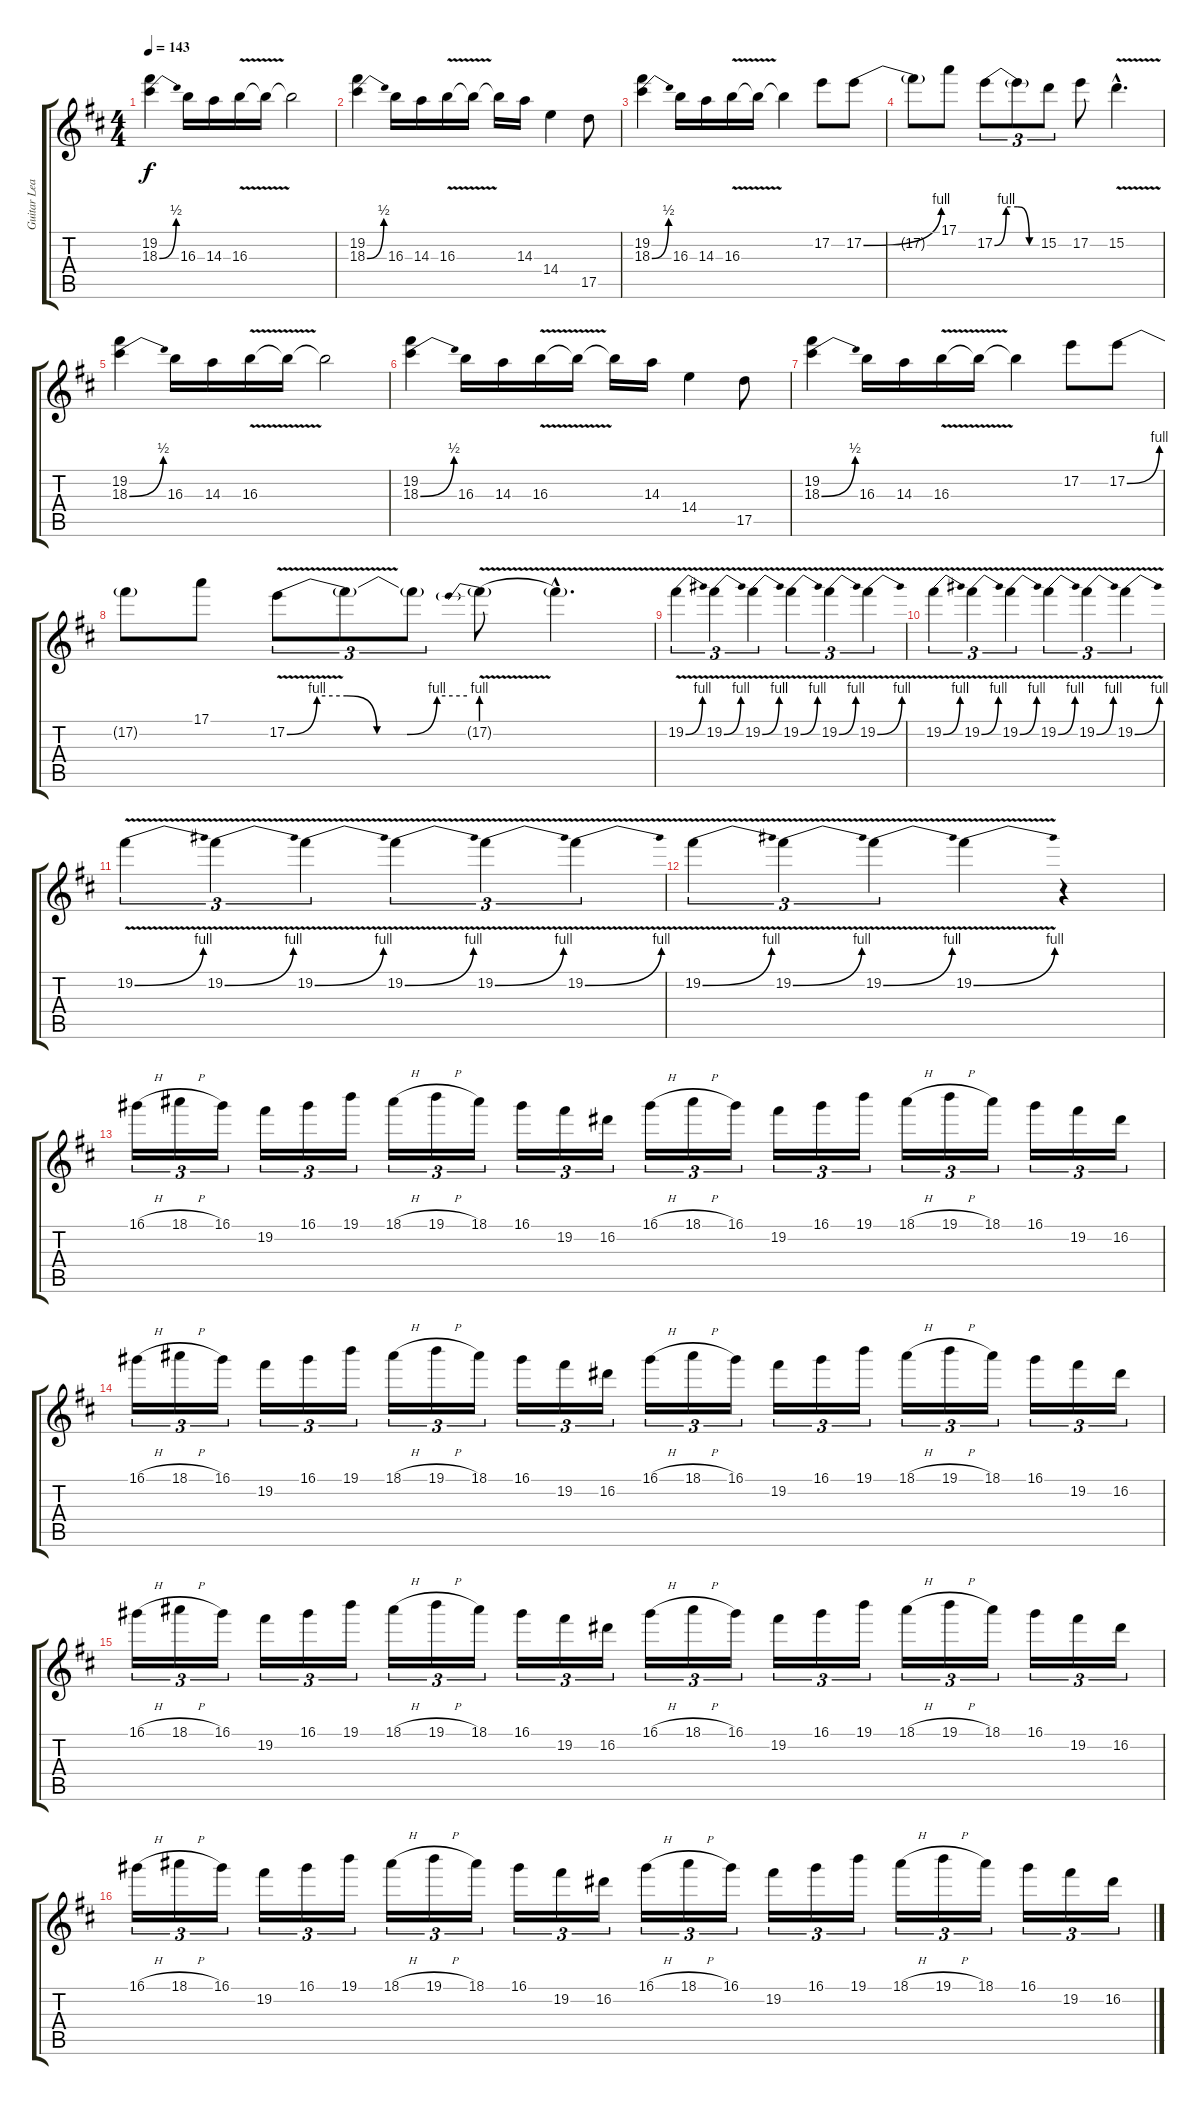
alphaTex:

\track ("Guitar Lead" "Guitar Lea") {instrument overdrivenguitar}
\staff {score tabs}
\tuning (E4 B3 G3 D3 A2 E2) {hide}
\ts (4 4)
\tempo 143
\clef g2
\ks bminor
(19.2 18.3{be (bend 0 0 60 2)}).4{dy f} 16.3.16 14.3.16 16.3{v}.16 16.3{t}.16 16.3{t}.2 |
(19.2 18.3{be (bend 0 0 60 2)}).4 16.3.16 14.3.16 16.3{v}.16 16.3{t}.16 16.3{t}.16 14.3.16 14.4.4 17.5.8 |
(19.2 18.3{be (bend 0 0 60 2)}).4 16.3.16 14.3.16 16.3{v}.16 16.3{t}.16 16.3{t}.4 17.2.8 17.2{be (bend 0 0 60 4)}.8 |
17.2{t}.8 17.1.8 17.2{be (custom 0 0 15 4 30 4 45 0 60 0)}.8{tu (3 2)} 17.2{t}.8{tu (3 2)} 15.2.8{tu (3 2)} 17.2.8 15.2{v hac}.4{d} |
(19.2 18.3{be (bend 0 0 60 2)}).4 16.3.16 14.3.16 16.3{v}.16 16.3{t}.16 16.3{t}.2 |
(19.2 18.3{be (bend 0 0 60 2)}).4 16.3.16 14.3.16 16.3{v}.16 16.3{t}.16 16.3{t}.16 14.3.16 14.4.4 17.5.8 |
(19.2 18.3{be (bend 0 0 60 2)}).4 16.3.16 14.3.16 16.3{v}.16 16.3{t}.16 16.3{t}.4 17.2.8 17.2{be (bend 0 0 60 4)}.8 |
17.2{t}.8 17.1.8 17.2{be (custom 0 0 10 4 20 4 30 0 40 0 50 4 60 4) v}.8{tu (3 2)} 17.2{t}.8{tu (3 2)} 17.2{t}.8{tu (3 2)} 17.2{be (prebend 0 4 60 4) v g}.8 17.2{hac t}.4{d} |
19.2{be (bend 0 0 60 4) v}.4{tu (3 2)} 19.2{be (bend 0 0 60 4) v}.4{tu (3 2)} 19.2{be (bend 0 0 60 4) v}.4{tu (3 2)} 19.2{be (bend 0 0 60 4) v}.4{tu (3 2)} 19.2{be (bend 0 0 60 4) v}.4{tu (3 2)} 19.2{be (bend 0 0 60 4) v}.4{tu (3 2)} |
19.2{be (bend 0 0 60 4) v}.4{tu (3 2)} 19.2{be (bend 0 0 60 4) v}.4{tu (3 2)} 19.2{be (bend 0 0 60 4) v}.4{tu (3 2)} 19.2{be (bend 0 0 60 4) v}.4{tu (3 2)} 19.2{be (bend 0 0 60 4) v}.4{tu (3 2)} 19.2{be (bend 0 0 60 4) v}.4{tu (3 2)} |
19.2{be (bend 0 0 60 4) v}.4{tu (3 2)} 19.2{be (bend 0 0 60 4) v}.4{tu (3 2)} 19.2{be (bend 0 0 60 4) v}.4{tu (3 2)} 19.2{be (bend 0 0 60 4) v}.4{tu (3 2)} 19.2{be (bend 0 0 60 4) v}.4{tu (3 2)} 19.2{be (bend 0 0 60 4) v}.4{tu (3 2)} |
19.2{be (bend 0 0 60 4) v}.4{tu (3 2)} 19.2{be (bend 0 0 60 4) v}.4{tu (3 2)} 19.2{be (bend 0 0 60 4) v}.4{tu (3 2)} 19.2{be (bend 0 0 60 4) v}.4 r.4 |
16.1{h}.16{tu (3 2)} 18.1{h}.16{tu (3 2)} 16.1.16{tu (3 2)} 19.2.16{tu (3 2)} 16.1.16{tu (3 2)} 19.1.16{tu (3 2)} 18.1{h}.16{tu (3 2)} 19.1{h}.16{tu (3 2)} 18.1.16{tu (3 2)} 16.1.16{tu (3 2)} 19.2.16{tu (3 2)} 16.2.16{tu (3 2)} 16.1{h}.16{tu (3 2)} 18.1{h}.16{tu (3 2)} 16.1.16{tu (3 2)} 19.2.16{tu (3 2)} 16.1.16{tu (3 2)} 19.1.16{tu (3 2)} 18.1{h}.16{tu (3 2)} 19.1{h}.16{tu (3 2)} 18.1.16{tu (3 2)} 16.1.16{tu (3 2)} 19.2.16{tu (3 2)} 16.2.16{tu (3 2)} |
16.1{h}.16{tu (3 2)} 18.1{h}.16{tu (3 2)} 16.1.16{tu (3 2)} 19.2.16{tu (3 2)} 16.1.16{tu (3 2)} 19.1.16{tu (3 2)} 18.1{h}.16{tu (3 2)} 19.1{h}.16{tu (3 2)} 18.1.16{tu (3 2)} 16.1.16{tu (3 2)} 19.2.16{tu (3 2)} 16.2.16{tu (3 2)} 16.1{h}.16{tu (3 2)} 18.1{h}.16{tu (3 2)} 16.1.16{tu (3 2)} 19.2.16{tu (3 2)} 16.1.16{tu (3 2)} 19.1.16{tu (3 2)} 18.1{h}.16{tu (3 2)} 19.1{h}.16{tu (3 2)} 18.1.16{tu (3 2)} 16.1.16{tu (3 2)} 19.2.16{tu (3 2)} 16.2.16{tu (3 2)} |
16.1{h}.16{tu (3 2)} 18.1{h}.16{tu (3 2)} 16.1.16{tu (3 2)} 19.2.16{tu (3 2)} 16.1.16{tu (3 2)} 19.1.16{tu (3 2)} 18.1{h}.16{tu (3 2)} 19.1{h}.16{tu (3 2)} 18.1.16{tu (3 2)} 16.1.16{tu (3 2)} 19.2.16{tu (3 2)} 16.2.16{tu (3 2)} 16.1{h}.16{tu (3 2)} 18.1{h}.16{tu (3 2)} 16.1.16{tu (3 2)} 19.2.16{tu (3 2)} 16.1.16{tu (3 2)} 19.1.16{tu (3 2)} 18.1{h}.16{tu (3 2)} 19.1{h}.16{tu (3 2)} 18.1.16{tu (3 2)} 16.1.16{tu (3 2)} 19.2.16{tu (3 2)} 16.2.16{tu (3 2)} |
16.1{h}.16{tu (3 2)} 18.1{h}.16{tu (3 2)} 16.1.16{tu (3 2)} 19.2.16{tu (3 2)} 16.1.16{tu (3 2)} 19.1.16{tu (3 2)} 18.1{h}.16{tu (3 2)} 19.1{h}.16{tu (3 2)} 18.1.16{tu (3 2)} 16.1.16{tu (3 2)} 19.2.16{tu (3 2)} 16.2.16{tu (3 2)} 16.1{h}.16{tu (3 2)} 18.1{h}.16{tu (3 2)} 16.1.16{tu (3 2)} 19.2.16{tu (3 2)} 16.1.16{tu (3 2)} 19.1.16{tu (3 2)} 18.1{h}.16{tu (3 2)} 19.1{h}.16{tu (3 2)} 18.1.16{tu (3 2)} 16.1.16{tu (3 2)} 19.2.16{tu (3 2)} 16.2.16{tu (3 2)}
